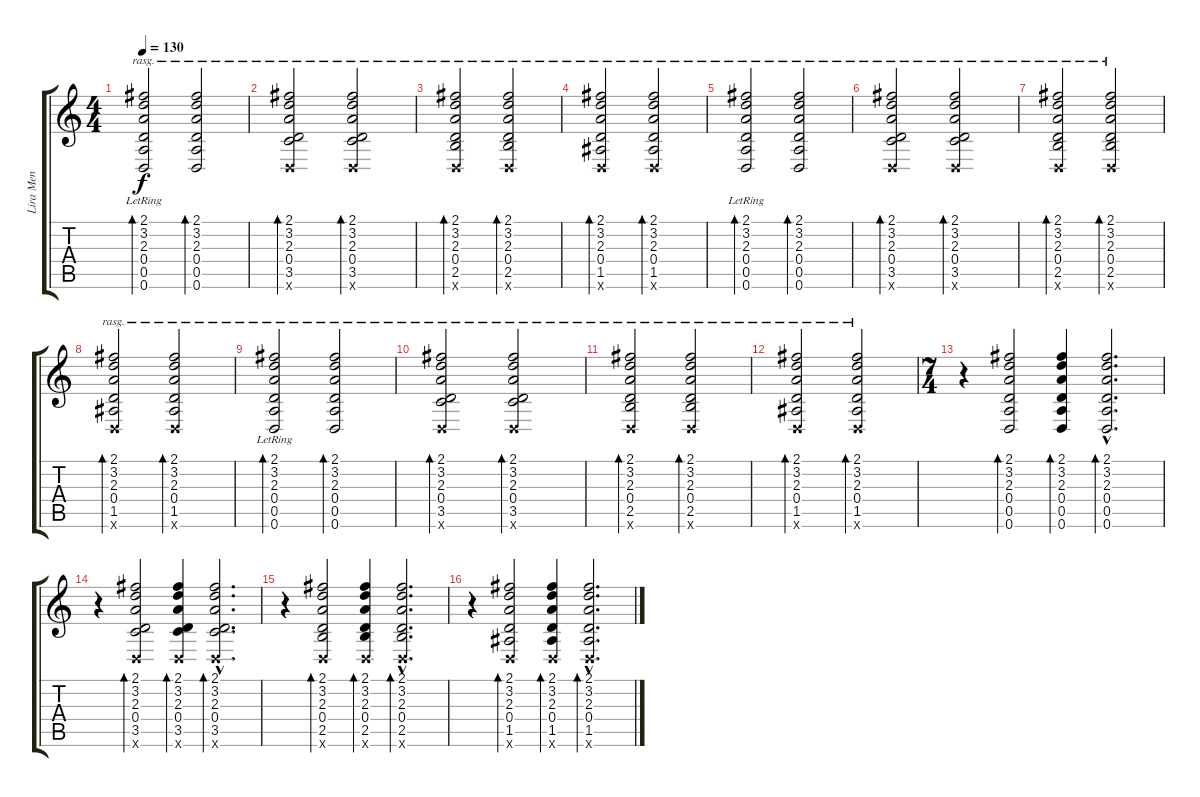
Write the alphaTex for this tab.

\track ("Lira Men" "Lira Men") {instrument electricguitarclean}
\staff {score tabs}
\tuning (E4 B3 G3 D3 A2 D2) {hide}
\ts (4 4)
\tempo 130
\clef g2
\ks c
(2.1{lr} 3.2 2.3 0.4 0.5 0.6).2{bd 120 rasg ii dy f} (2.1 3.2 2.3 0.4 0.5 0.6).2{bd 120 rasg ii} |
(2.1 3.2 2.3 0.4 3.5 0.6{x}).2{bd 120 rasg ii} (2.1 3.2 2.3 0.4 3.5 0.6{x}).2{bd 120 rasg ii} |
(2.1 3.2 2.3 0.4 2.5 0.6{x}).2{bd 120 rasg ii} (2.1 3.2 2.3 0.4 2.5 0.6{x}).2{bd 120 rasg ii} |
(2.1 3.2 2.3 0.4 1.5 0.6{x}).2{bd 120 rasg ii} (2.1 3.2 2.3 0.4 1.5 0.6{x}).2{bd 120 rasg ii} |
(2.1{lr} 3.2 2.3 0.4 0.5 0.6).2{bd 120 rasg ii} (2.1 3.2 2.3 0.4 0.5 0.6).2{bd 120 rasg ii} |
(2.1 3.2 2.3 0.4 3.5 0.6{x}).2{bd 120 rasg ii} (2.1 3.2 2.3 0.4 3.5 0.6{x}).2{bd 120 rasg ii} |
(2.1 3.2 2.3 0.4 2.5 0.6{x}).2{bd 120 rasg ii} (2.1 3.2 2.3 0.4 2.5 0.6{x}).2{bd 120 rasg ii} |
(2.1 3.2 2.3 0.4 1.5 0.6{x}).2{bd 120 rasg ii} (2.1 3.2 2.3 0.4 1.5 0.6{x}).2{bd 120 rasg ii} |
(2.1{lr} 3.2 2.3 0.4 0.5 0.6).2{bd 120 rasg ii} (2.1 3.2 2.3 0.4 0.5 0.6).2{bd 120 rasg ii} |
(2.1 3.2 2.3 0.4 3.5 0.6{x}).2{bd 120 rasg ii} (2.1 3.2 2.3 0.4 3.5 0.6{x}).2{bd 120 rasg ii} |
(2.1 3.2 2.3 0.4 2.5 0.6{x}).2{bd 120 rasg ii} (2.1 3.2 2.3 0.4 2.5 0.6{x}).2{bd 120 rasg ii} |
(2.1 3.2 2.3 0.4 1.5 0.6{x}).2{bd 120 rasg ii} (2.1 3.2 2.3 0.4 1.5 0.6{x}).2{bd 120 rasg ii} |
\ts (7 4)
r.4 (2.1 3.2 2.3 0.4 0.5 0.6).2{bd 60} (2.1 3.2 2.3 0.4 0.5 0.6).4{bd 60} (2.1{hac} 3.2{hac} 2.3{hac} 0.4{hac} 0.5{hac} 0.6{hac}).2{d bd 60} |
r.4 (2.1 3.2 2.3 0.4 3.5 0.6{x}).2{bd 60} (2.1 3.2 2.3 0.4 3.5 0.6{x}).4{bd 60} (2.1{hac} 3.2{hac} 2.3{hac} 0.4{hac} 3.5{hac} 0.6{hac x}).2{d bd 60} |
r.4 (2.1 3.2 2.3 0.4 2.5 0.6{x}).2{bd 60} (2.1 3.2 2.3 0.4 2.5 0.6{x}).4{bd 60} (2.1{hac} 3.2{hac} 2.3{hac} 0.4{hac} 2.5{hac} 0.6{hac x}).2{d bd 60} |
r.4 (2.1 3.2 2.3 0.4 1.5 0.6{x}).2{bd 60} (2.1 3.2 2.3 0.4 1.5 0.6{x}).4{bd 60} (2.1{hac} 3.2{hac} 2.3{hac} 0.4{hac} 1.5{hac} 0.6{hac x}).2{d bd 60}
